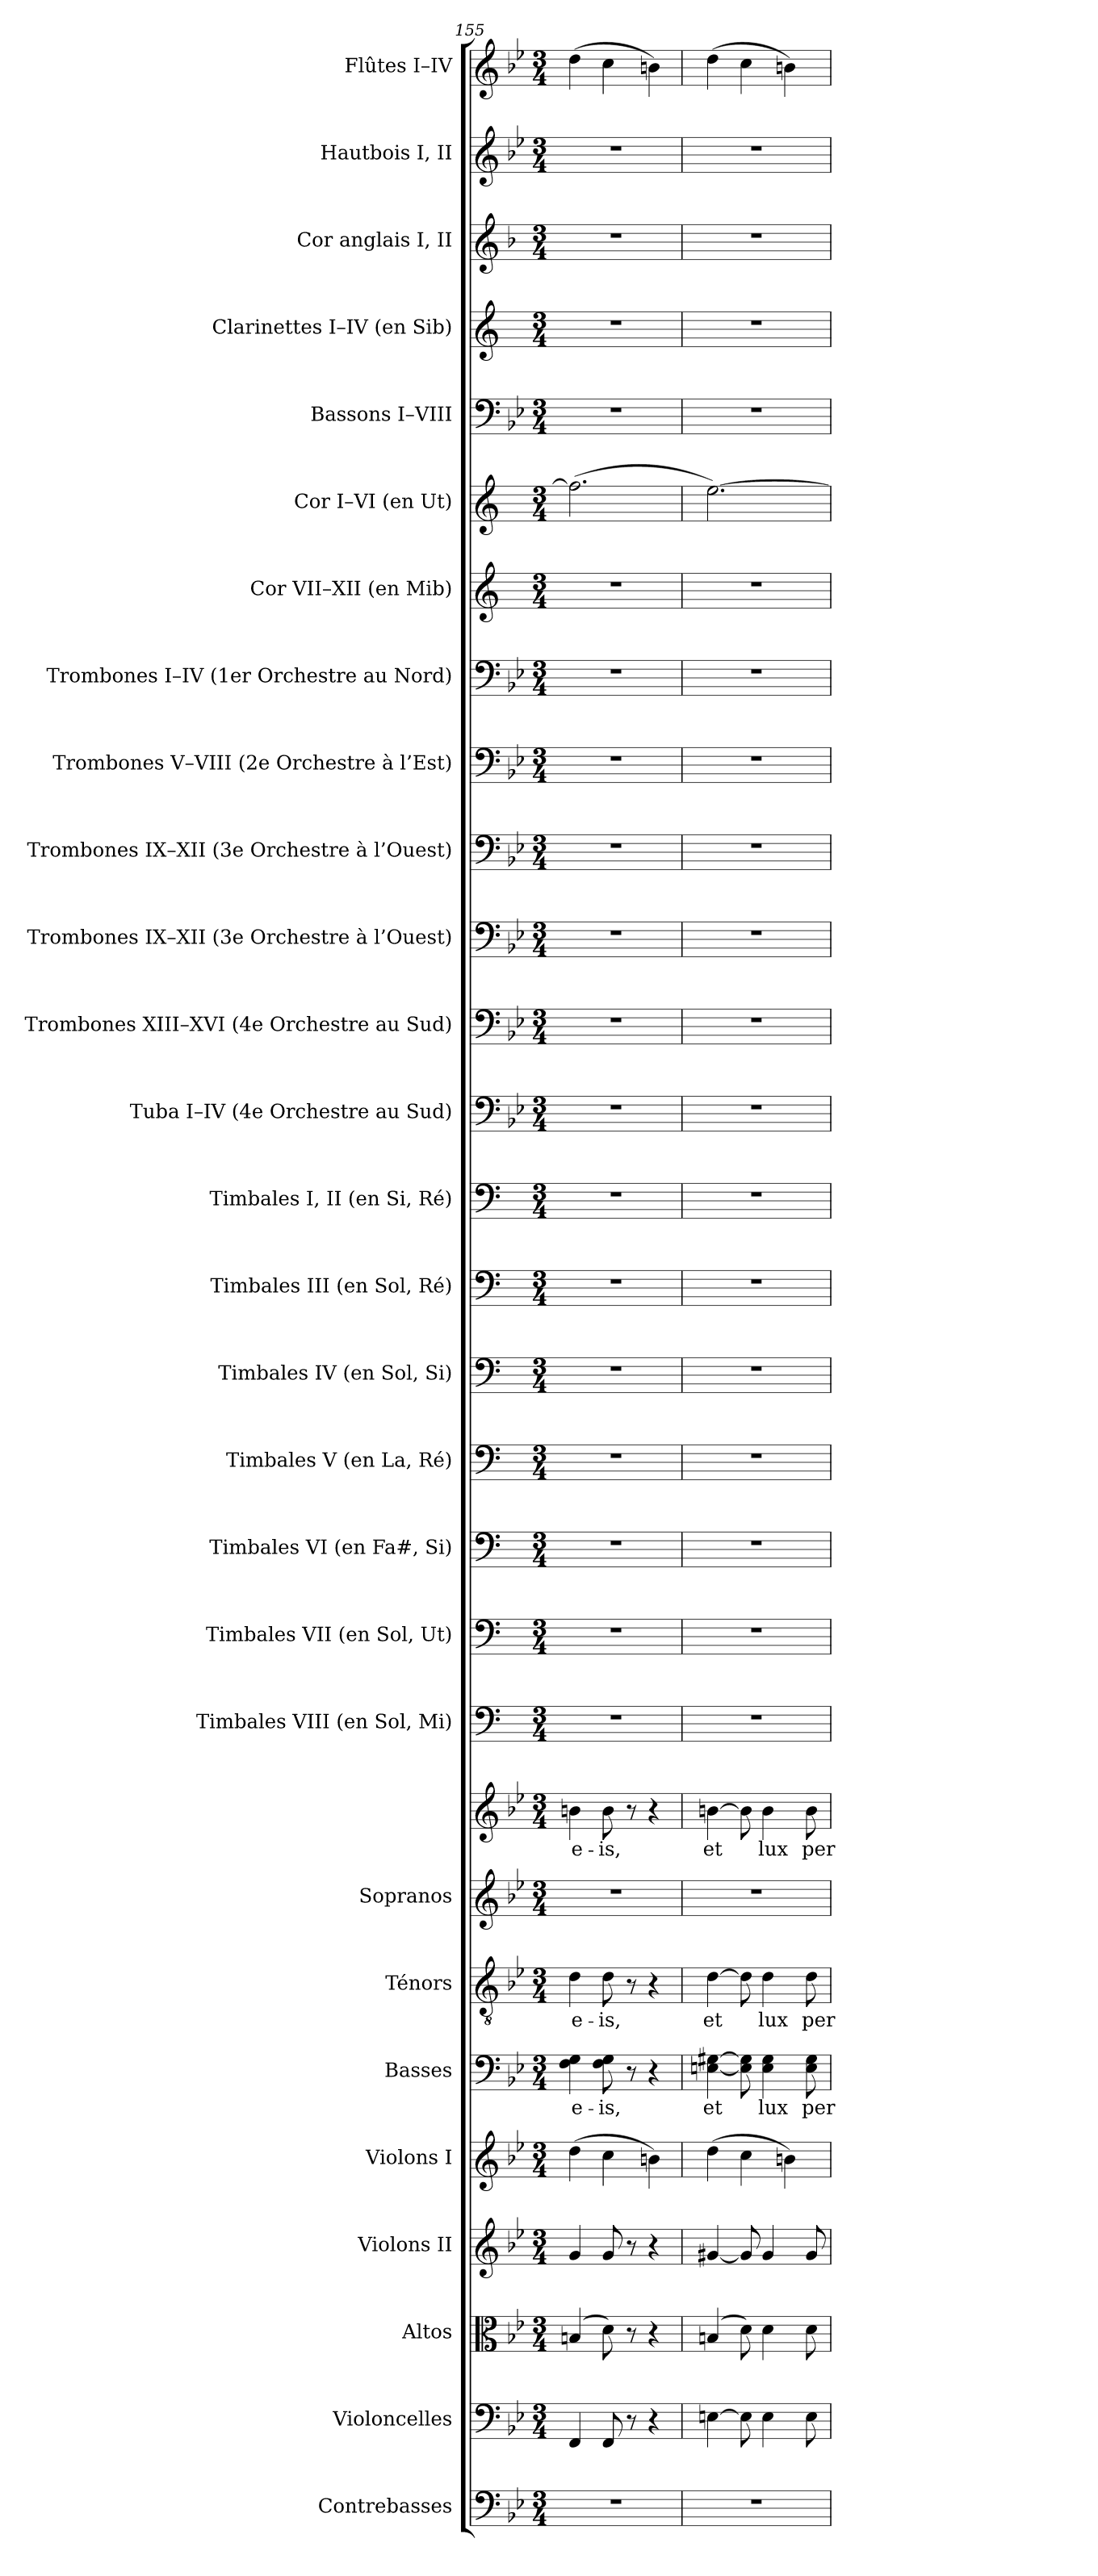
**kern	**kern	**kern	**kern	**kern	**kern	**text	**kern	**text	**kern	**kern	**text	**kern	**kern	**kern	**kern	**kern	**kern	**kern	**kern	**kern	**kern	**kern	**kern	**kern	**kern	**kern	**kern	**kern	**kern	**kern	**kern
*part28	*part27	*part26	*part25	*part24	*part23	*part23	*part22	*part22	*part21	*part21	*part21	*part20	*part19	*part18	*part17	*part16	*part15	*part14	*part13	*part12	*part11	*part10	*part9	*part8	*part7	*part6	*part5	*part4	*part3	*part2	*part1
*staff29	*staff28	*staff27	*staff26	*staff25	*staff24	*staff24	*staff23	*staff23	*staff22	*staff21	*staff21	*staff20	*staff19	*staff18	*staff17	*staff16	*staff15	*staff14	*staff13	*staff12	*staff11	*staff10	*staff9	*staff8	*staff7	*staff6	*staff5	*staff4	*staff3	*staff2	*staff1
*I"Contrebasses	*I"Violoncelles	*I"Altos	*I"Violons II	*I"Violons I	*I"Basses	*	*I"Ténors	*	*I"Sopranos	*	*	*I"Timbales VIII (en Sol, Mi)	*I"Timbales VII (en Sol, Ut)	*I"Timbales VI (en Fa#, Si)	*I"Timbales V (en La, Ré)	*I"Timbales IV (en Sol, Si)	*I"Timbales III (en Sol, Ré)	*I"Timbales I, II (en Si, Ré)	*I"Tuba I–IV (4e Orchestre au Sud)	*I"Trombones XIII–XVI (4e Orchestre au Sud)	*I"Trombones IX–XII (3e Orchestre à l’Ouest)	*I"Trombones IX–XII (3e Orchestre à l’Ouest)	*I"Trombones V–VIII (2e Orchestre à l’Est)	*I"Trombones I–IV (1er Orchestre au Nord)	*I"Cor VII–XII (en Mib)	*I"Cor I–VI (en Ut)	*I"Bassons I–VIII	*I"Clarinettes I–IV (en Sib)	*I"Cor anglais I, II	*I"Hautbois I, II	*I"Flûtes I–IV
*I'Cb.	*I'Vlles	*I'Altos	*I'Vns II	*I'Vns I	*I'Basses	*	*I'Tén.	*	*I'Sopr.	*	*	*I'VIII	*I'VII	*I'VI	*I'Timb.  V	*I'IV	*I'III	*I'I, II	*I'Tb.	*I'4e Orchestre	*	*I'Trb.  3e Orchestre	*I'2e Orchestre	*I'1er Orchestre	*I'Cor (Mib)	*I'Cor (Ut)	*I'Bns	*I'Cl. (Sib)	*I'C. a.	*I'Hb.	*I'Fl.
*clefF4	*clefF4	*clefC3	*clefG2	*clefG2	*clefF4	*	*clefGv2	*	*clefG2	*clefG2	*	*clefF4	*clefF4	*clefF4	*clefF4	*clefF4	*clefF4	*clefF4	*clefF4	*clefF4	*clefF4	*clefF4	*clefF4	*clefF4	*clefG2	*clefG2	*clefF4	*clefG2	*clefG2	*clefG2	*clefG2
*ITrd7c12	*	*	*	*	*	*	*ITrd7c12	*	*	*	*	*	*	*	*	*	*	*	*	*	*	*	*	*	*ITrd5c9	*ITrd7c12	*	*ITrd1c2	*ITrd4c7	*	*
*k[b-e-]	*k[b-e-]	*k[b-e-]	*k[b-e-]	*k[b-e-]	*k[b-e-]	*	*k[b-e-]	*	*k[b-e-]	*k[b-e-]	*	*k[]	*k[]	*k[]	*k[]	*k[]	*k[]	*k[]	*k[b-e-]	*k[b-e-]	*k[b-e-]	*k[b-e-]	*k[b-e-]	*k[b-e-]	*k[b-e-a-]	*k[]	*k[b-e-]	*k[b-e-]	*k[b-e-]	*k[b-e-]	*k[b-e-]
*B-:	*B-:	*B-:	*B-:	*B-:	*B-:	*	*B-:	*	*B-:	*B-:	*	*C:	*C:	*C:	*C:	*C:	*C:	*C:	*B-:	*B-:	*B-:	*B-:	*B-:	*B-:	*E-:	*C:	*B-:	*B-:	*B-:	*B-:	*B-:
*M3/4	*M3/4	*M3/4	*M3/4	*M3/4	*M3/4	*	*M3/4	*	*M3/4	*M3/4	*	*M3/4	*M3/4	*M3/4	*M3/4	*M3/4	*M3/4	*M3/4	*M3/4	*M3/4	*M3/4	*M3/4	*M3/4	*M3/4	*M3/4	*M3/4	*M3/4	*M3/4	*M3/4	*M3/4	*M3/4
=155	=155	=155	=155	=155	=155	=155	=155	=155	=155	=155	=155	=155	=155	=155	=155	=155	=155	=155	=155	=155	=155	=155	=155	=155	=155	=155	=155	=155	=155	=155	=155
!LO:N:vis=1	!	!	!	!	!	!	!	!	!	!	!	!	!	!	!	!	!	!	!	!	!	!	!	!	!	!	!	!	!	!	!
!	!	!	!	!	!	!LO:LY:b:color=#000000	!	!	!	!	!	!	!	!	!	!	!	!	!	!	!	!	!	!	!	!	!	!	!	!	!
!	!	!	!	!	!	!	!	!LO:LY:b:color=#000000	!LO:N:vis=1	!	!	!	!	!	!	!	!	!	!	!	!	!	!	!	!	!	!	!	!	!	!
!	!	!	!	!	!	!	!	!	!	!	!LO:LY:b:color=#000000	!LO:N:vis=1	!LO:N:vis=1	!LO:N:vis=1	!LO:N:vis=1	!LO:N:vis=1	!LO:N:vis=1	!LO:N:vis=1	!LO:N:vis=1	!LO:N:vis=1	!LO:N:vis=1	!LO:N:vis=1	!LO:N:vis=1	!LO:N:vis=1	!LO:N:vis=1	!	!LO:N:vis=1	!LO:N:vis=1	!LO:N:vis=1	!LO:N:vis=1	!
2.r	4FFi/	(4Bni/	4gi/	(4ddi\	4Fi\ 4Gi	e-	4Di\	e-	2.r	4bni\	e-	2.r	2.r	2.r	2.r	2.r	2.r	2.r	2.r	2.r	2.r	2.r	2.r	2.r	2.r	(2.fi\]	2.r	2.r	2.r	2.r	(4ddi\
!	!	!	!	!	!	!LO:LY:b:color=#000000	!	!	!	!	!	!	!	!	!	!	!	!	!	!	!	!	!	!	!	!	!	!	!	!	!
!	!	!	!	!	!	!	!	!LO:LY:b:color=#000000	!	!	!	!	!	!	!	!	!	!	!	!	!	!	!	!	!	!	!	!	!	!	!
!	!	!	!	!	!	!	!	!	!	!	!LO:LY:b:color=#000000	!	!	!	!	!	!	!	!	!	!	!	!	!	!	!	!	!	!	!	!
.	8FFi/	8di\)	8gi/	4cci\	8Fi\ 8Gi	-is,	8Di\	-is,	.	8bi\	-is,	.	.	.	.	.	.	.	.	.	.	.	.	.	.	.	.	.	.	.	4cci\
.	8r	8r	8r	.	8r	.	8r	.	.	8r	.	.	.	.	.	.	.	.	.	.	.	.	.	.	.	.	.	.	.	.	.
.	4r	4r	4r	4bni\)	4r	.	4r	.	.	4r	.	.	.	.	.	.	.	.	.	.	.	.	.	.	.	.	.	.	.	.	4bni\)
=156	=156	=156	=156	=156	=156	=156	=156	=156	=156	=156	=156	=156	=156	=156	=156	=156	=156	=156	=156	=156	=156	=156	=156	=156	=156	=156	=156	=156	=156	=156	=156
!LO:N:vis=1	!	!	!	!	!	!	!	!	!	!	!	!	!	!	!	!	!	!	!	!	!	!	!	!	!	!	!	!	!	!	!
!	!	!	!	!	!	!LO:LY:b:color=#000000	!	!	!	!	!	!	!	!	!	!	!	!	!	!	!	!	!	!	!	!	!	!	!	!	!
!	!	!	!	!	!	!	!	!LO:LY:b:color=#000000	!LO:N:vis=1	!	!	!	!	!	!	!	!	!	!	!	!	!	!	!	!	!	!	!	!	!	!
!	!	!	!	!	!	!	!	!	!	!	!LO:LY:b:color=#000000	!LO:N:vis=1	!LO:N:vis=1	!LO:N:vis=1	!LO:N:vis=1	!LO:N:vis=1	!LO:N:vis=1	!LO:N:vis=1	!LO:N:vis=1	!LO:N:vis=1	!LO:N:vis=1	!LO:N:vis=1	!LO:N:vis=1	!LO:N:vis=1	!LO:N:vis=1	!	!LO:N:vis=1	!LO:N:vis=1	!LO:N:vis=1	!LO:N:vis=1	!
2.r	[>4Eni\	(4Bni/	[<4g#Xi/	(4ddi\	[<4Eni\ [>4G#Xi	et	[>4Di\	et	2.r	[>4bni\	et	2.r	2.r	2.r	2.r	2.r	2.r	2.r	2.r	2.r	2.r	2.r	2.r	2.r	2.r	[>2.ei\)	2.r	2.r	2.r	2.r	(4ddi\
.	8Ei\]	8di\)	8g#i/]	4cci\	8Ei\] 8G#i]	.	8Di\]	.	.	8bi\]	.	.	.	.	.	.	.	.	.	.	.	.	.	.	.	.	.	.	.	.	4cci\
!	!	!	!	!	!	!LO:LY:b:color=#000000	!	!	!	!	!	!	!	!	!	!	!	!	!	!	!	!	!	!	!	!	!	!	!	!	!
!	!	!	!	!	!	!	!	!LO:LY:b:color=#000000	!	!	!	!	!	!	!	!	!	!	!	!	!	!	!	!	!	!	!	!	!	!	!
!	!	!	!	!	!	!	!	!	!	!	!LO:LY:b:color=#000000	!	!	!	!	!	!	!	!	!	!	!	!	!	!	!	!	!	!	!	!
.	4Ei\	4di\	4g#i/	.	4Ei\ 4G#i	lux	4Di\	lux	.	4bi\	lux	.	.	.	.	.	.	.	.	.	.	.	.	.	.	.	.	.	.	.	.
.	.	.	.	4bni\)	.	.	.	.	.	.	.	.	.	.	.	.	.	.	.	.	.	.	.	.	.	.	.	.	.	.	4bni\)
!	!	!	!	!	!	!LO:LY:b:color=#000000	!	!	!	!	!	!	!	!	!	!	!	!	!	!	!	!	!	!	!	!	!	!	!	!	!
!	!	!	!	!	!	!	!	!LO:LY:b:color=#000000	!	!	!	!	!	!	!	!	!	!	!	!	!	!	!	!	!	!	!	!	!	!	!
!	!	!	!	!	!	!	!	!	!	!	!LO:LY:b:color=#000000	!	!	!	!	!	!	!	!	!	!	!	!	!	!	!	!	!	!	!	!
.	8Ei\	8di\	8g#i/	.	8Ei\ 8G#i	per-	8Di\	per-	.	8bi\	per-	.	.	.	.	.	.	.	.	.	.	.	.	.	.	.	.	.	.	.	.
=	=	=	=	=	=	=	=	=	=	=	=	=	=	=	=	=	=	=	=	=	=	=	=	=	=	=	=	=	=	=	=
*-	*-	*-	*-	*-	*-	*-	*-	*-	*-	*-	*-	*-	*-	*-	*-	*-	*-	*-	*-	*-	*-	*-	*-	*-	*-	*-	*-	*-	*-	*-	*-
